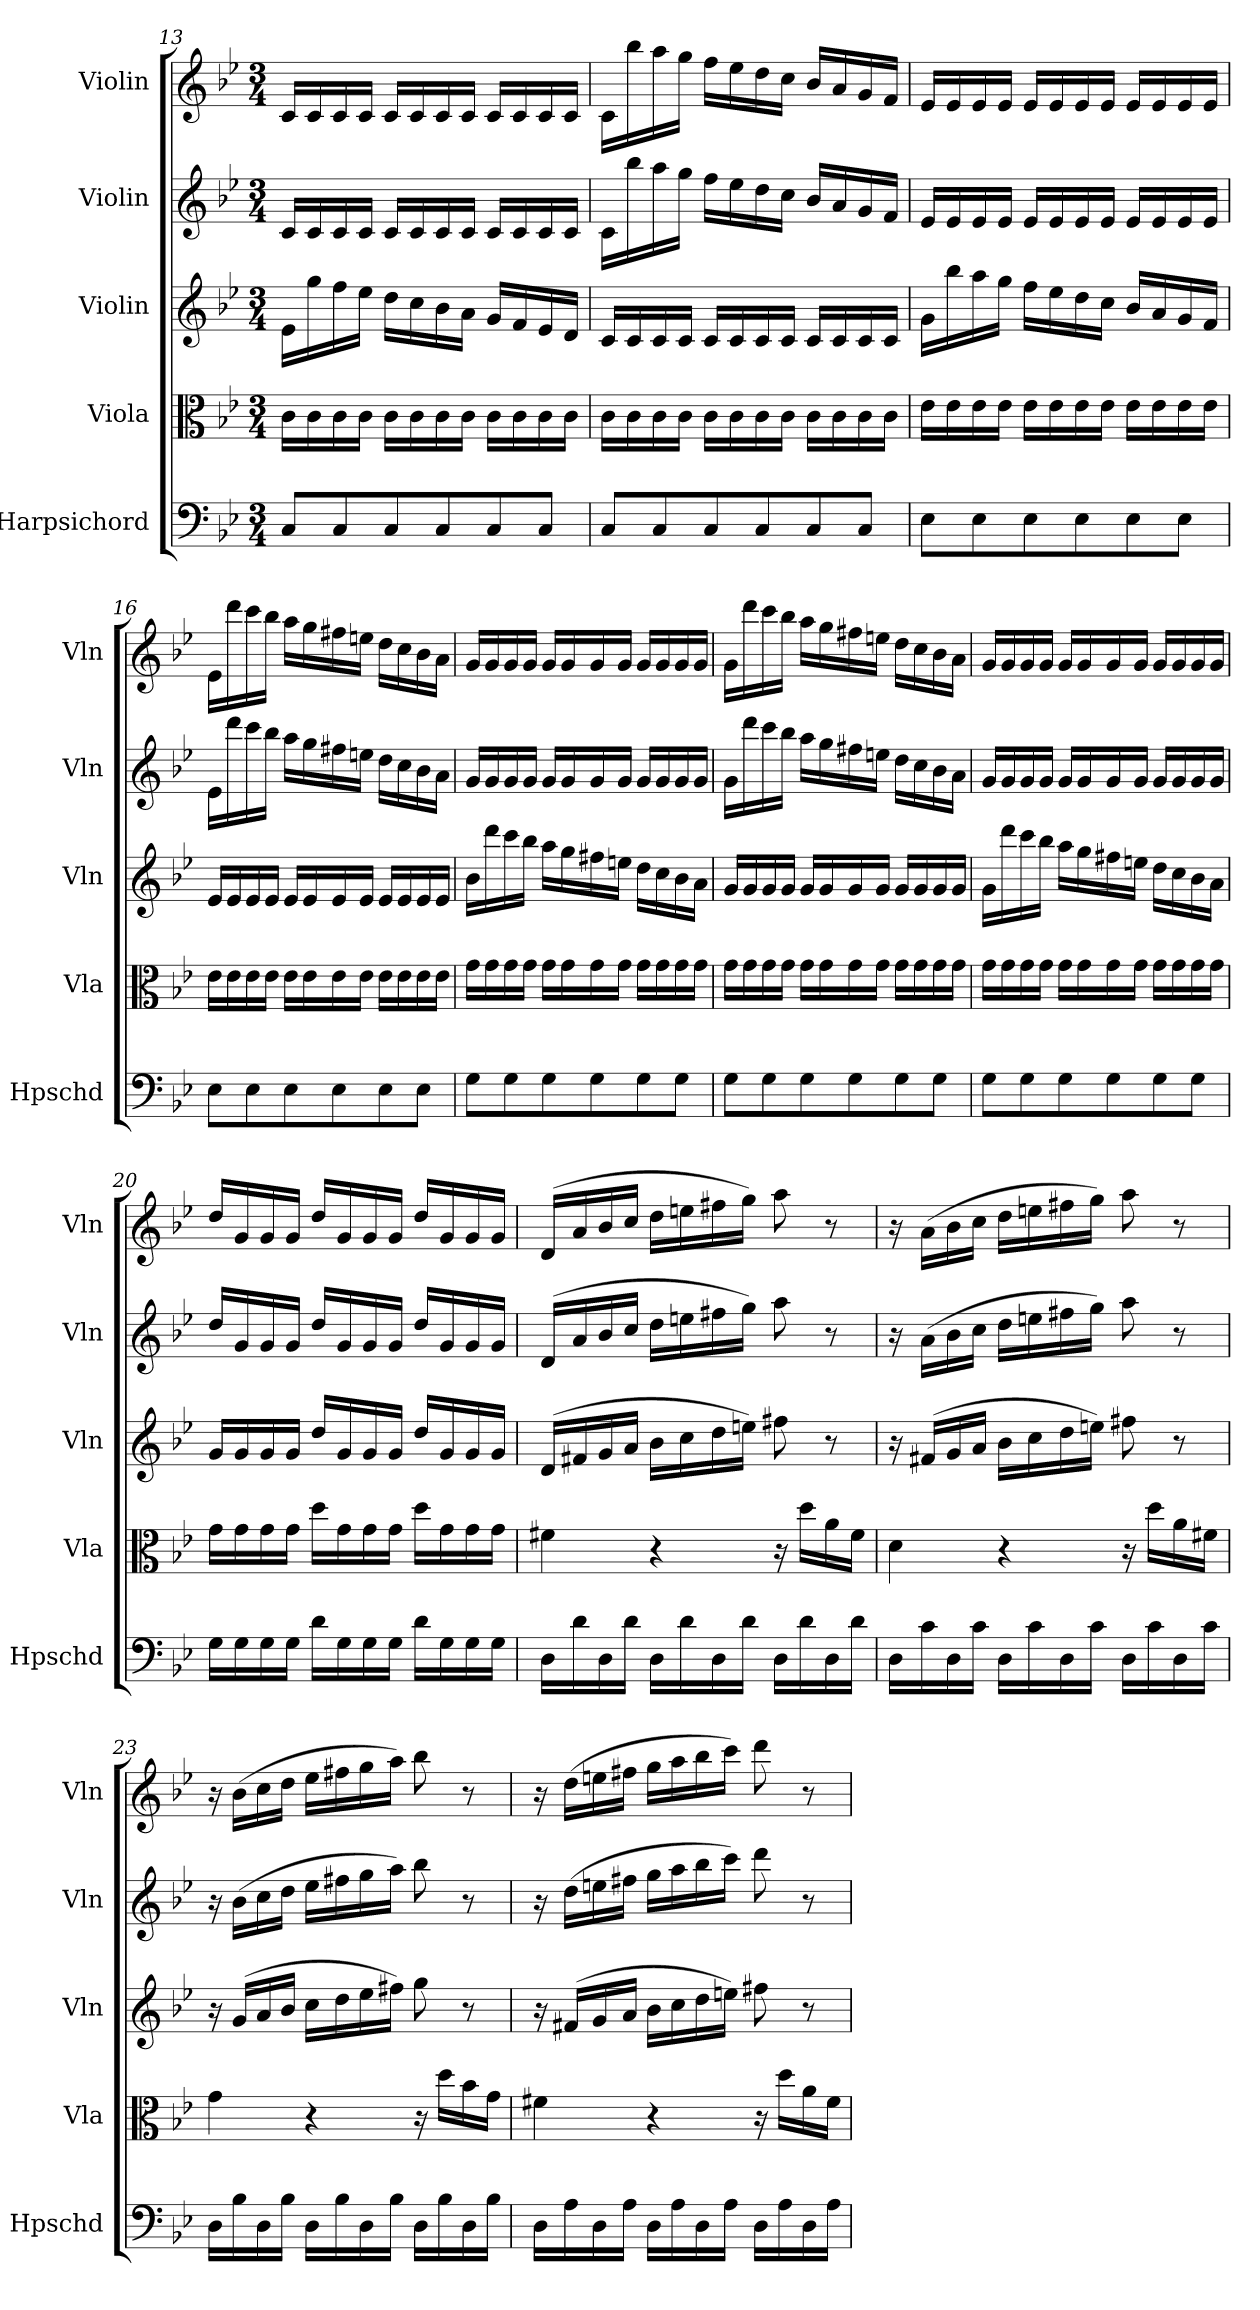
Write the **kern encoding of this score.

**kern	**kern	**kern	**kern	**kern
*part5	*part4	*part3	*part2	*part1
*staff5	*staff4	*staff3	*staff2	*staff1
*I"Harpsichord	*I"Viola	*I"Violin	*I"Violin	*I"Violin
*I'Hpschd	*I'Vla	*I'Vln	*I'Vln	*I'Vln
*clefF4	*clefC3	*clefG2	*clefG2	*clefG2
*k[b-e-]	*k[b-e-]	*k[b-e-]	*k[b-e-]	*k[b-e-]
*g:	*g:	*g:	*g:	*g:
*M3/4	*M3/4	*M3/4	*M3/4	*M3/4
=13	=13	=13	=13	=13
8C/L	16c\LL	16e-\LL	16c/LL	16c/LL
.	16c\	16gg\	16c/	16c/
8C/	16c\	16ff\	16c/	16c/
.	16c\JJ	16ee-\JJ	16c/JJ	16c/JJ
8C/	16c\LL	16dd\LL	16c/LL	16c/LL
.	16c\	16cc\	16c/	16c/
8C/	16c\	16b-\	16c/	16c/
.	16c\JJ	16a\JJ	16c/JJ	16c/JJ
8C/	16c\LL	16g/LL	16c/LL	16c/LL
.	16c\	16f/	16c/	16c/
8C/J	16c\	16e-/	16c/	16c/
.	16c\JJ	16d/JJ	16c/JJ	16c/JJ
=14	=14	=14	=14	=14
8C/L	16c\LL	16c/LL	16c/LL	16c/LL
.	16c\	16c/	16bb-\	16bb-\
8C/	16c\	16c/	16aa\	16aa\
.	16c\JJ	16c/JJ	16gg\JJ	16gg\JJ
8C/	16c\LL	16c/LL	16ff\LL	16ff\LL
.	16c\	16c/	16ee-\	16ee-\
8C/	16c\	16c/	16dd\	16dd\
.	16c\JJ	16c/JJ	16cc\JJ	16cc\JJ
8C/	16c\LL	16c/LL	16b-/LL	16b-/LL
.	16c\	16c/	16a/	16a/
8C/J	16c\	16c/	16g/	16g/
.	16c\JJ	16c/JJ	16f/JJ	16f/JJ
=15	=15	=15	=15	=15
8E-\L	16e-\LL	16g\LL	16e-/LL	16e-/LL
.	16e-\	16bb-\	16e-/	16e-/
8E-\	16e-\	16aa\	16e-/	16e-/
.	16e-\JJ	16gg\JJ	16e-/JJ	16e-/JJ
8E-\	16e-\LL	16ff\LL	16e-/LL	16e-/LL
.	16e-\	16ee-\	16e-/	16e-/
8E-\	16e-\	16dd\	16e-/	16e-/
.	16e-\JJ	16cc\JJ	16e-/JJ	16e-/JJ
8E-\	16e-\LL	16b-/LL	16e-/LL	16e-/LL
.	16e-\	16a/	16e-/	16e-/
8E-\J	16e-\	16g/	16e-/	16e-/
.	16e-\JJ	16f/JJ	16e-/JJ	16e-/JJ
=16	=16	=16	=16	=16
8E-\L	16e-\LL	16e-/LL	16e-/LL	16e-/LL
.	16e-\	16e-/	16ddd\	16ddd\
8E-\	16e-\	16e-/	16ccc\	16ccc\
.	16e-\JJ	16e-/JJ	16bb-\JJ	16bb-\JJ
8E-\	16e-\LL	16e-/LL	16aa\LL	16aa\LL
.	16e-\	16e-/	16gg\	16gg\
8E-\	16e-\	16e-/	16ff#X\	16ff#X\
.	16e-\JJ	16e-/JJ	16een\JJ	16een\JJ
8E-\	16e-\LL	16e-/LL	16dd\LL	16dd\LL
.	16e-\	16e-/	16cc\	16cc\
8E-\J	16e-\	16e-/	16b-\	16b-\
.	16e-\JJ	16e-/JJ	16a\JJ	16a\JJ
=17	=17	=17	=17	=17
8G\L	16g\LL	16b-\LL	16g/LL	16g/LL
.	16g\	16ddd\	16g/	16g/
8G\	16g\	16ccc\	16g/	16g/
.	16g\JJ	16bb-\JJ	16g/JJ	16g/JJ
8G\	16g\LL	16aa\LL	16g/LL	16g/LL
.	16g\	16gg\	16g/	16g/
8G\	16g\	16ff#X\	16g/	16g/
.	16g\JJ	16een\JJ	16g/JJ	16g/JJ
8G\	16g\LL	16dd\LL	16g/LL	16g/LL
.	16g\	16cc\	16g/	16g/
8G\J	16g\	16b-\	16g/	16g/
.	16g\JJ	16a\JJ	16g/JJ	16g/JJ
=18	=18	=18	=18	=18
8G\L	16g\LL	16g/LL	16g\LL	16g/LL
.	16g\	16g/	16ddd\	16ddd\
8G\	16g\	16g/	16ccc\	16ccc\
.	16g\JJ	16g/JJ	16bb-\JJ	16bb-\JJ
8G\	16g\LL	16g/LL	16aa\LL	16aa\LL
.	16g\	16g/	16gg\	16gg\
8G\	16g\	16g/	16ff#X\	16ff#X\
.	16g\JJ	16g/JJ	16een\JJ	16een\JJ
8G\	16g\LL	16g/LL	16dd\LL	16dd\LL
.	16g\	16g/	16cc\	16cc\
8G\J	16g\	16g/	16b-\	16b-\
.	16g\JJ	16g/JJ	16a\JJ	16a\JJ
=19	=19	=19	=19	=19
8G\L	16g\LL	16g\LL	16g/LL	16g/LL
.	16g\	16ddd\	16g/	16g/
8G\	16g\	16ccc\	16g/	16g/
.	16g\JJ	16bb-\JJ	16g/JJ	16g/JJ
8G\	16g\LL	16aa\LL	16g/LL	16g/LL
.	16g\	16gg\	16g/	16g/
8G\	16g\	16ff#X\	16g/	16g/
.	16g\JJ	16een\JJ	16g/JJ	16g/JJ
8G\	16g\LL	16dd\LL	16g/LL	16g/LL
.	16g\	16cc\	16g/	16g/
8G\J	16g\	16b-\	16g/	16g/
.	16g\JJ	16a\JJ	16g/JJ	16g/JJ
=20	=20	=20	=20	=20
16G\LL	16g\LL	16g/LL	16dd/LL	16dd/LL
16G\	16g\	16g/	16g/	16g/
16G\	16g\	16g/	16g/	16g/
16G\JJ	16g\JJ	16g/JJ	16g/JJ	16g/JJ
16d\LL	16dd\LL	16dd/LL	16dd/LL	16dd/LL
16G\	16g\	16g/	16g/	16g/
16G\	16g\	16g/	16g/	16g/
16G\JJ	16g\JJ	16g/JJ	16g/JJ	16g/JJ
16d\LL	16dd\LL	16dd/LL	16dd/LL	16dd/LL
16G\	16g\	16g/	16g/	16g/
16G\	16g\	16g/	16g/	16g/
16G\JJ	16g\JJ	16g/JJ	16g/JJ	16g/JJ
=21	=21	=21	=21	=21
16D\LL	4f#X\	(16d/LL	(16d/LL	(16d/LL
16d\	.	16f#X/	16a/	16a/
16D\	.	16g/	16b-/	16b-/
16d\JJ	.	16a/JJ	16cc/JJ	16cc/JJ
16D\LL	4r	16b-\LL	16dd\LL	16dd\LL
16d\	.	16cc\	16een\	16een\
16D\	.	16dd\	16ff#X\	16ff#X\
16d\JJ	.	16een\JJ)	16gg\JJ)	16gg\JJ)
16D\LL	16r	8ff#X\	8aa\	8aa\
16d\	16dd\LL	.	.	.
16D\	16a\	8r	8r	8r
16d\JJ	16f#\JJ	.	.	.
=22	=22	=22	=22	=22
16D\LL	4d\	16r	16r	16r
16c\	.	(16f#X/LL	(16a\LL	(16a\LL
16D\	.	16g/	16b-\	16b-\
16c\JJ	.	16a/JJ	16cc\JJ	16cc\JJ
16D\LL	4r	16b-\LL	16dd\LL	16dd\LL
16c\	.	16cc\	16een\	16een\
16D\	.	16dd\	16ff#X\	16ff#X\
16c\JJ	.	16een\JJ)	16gg\JJ)	16gg\JJ)
16D\LL	16r	8ff#X\	8aa\	8aa\
16c\	16dd\LL	.	.	.
16D\	16a\	8r	8r	8r
16c\JJ	16f#X\JJ	.	.	.
=23	=23	=23	=23	=23
16D\LL	4g\	16r	16r	16r
16B-\	.	(16g/LL	(16b-\LL	(16b-\LL
16D\	.	16a/	16cc\	16cc\
16B-\JJ	.	16b-/JJ	16dd\JJ	16dd\JJ
16D\LL	4r	16cc\LL	16ee-\LL	16ee-\LL
16B-\	.	16dd\	16ff#X\	16ff#X\
16D\	.	16ee-\	16gg\	16gg\
16B-\JJ	.	16ff#X\JJ)	16aa\JJ)	16aa\JJ)
16D\LL	16r	8gg\	8bb-\	8bb-\
16B-\	16dd\LL	.	.	.
16D\	16b-\	8r	8r	8r
16B-\JJ	16g\JJ	.	.	.
=24	=24	=24	=24	=24
16D\LL	4f#X\	16r	16r	16r
16A\	.	(16f#X/LL	(16dd\LL	(16dd\LL
16D\	.	16g/	16een\	16een\
16A\JJ	.	16a/JJ	16ff#X\JJ	16ff#X\JJ
16D\LL	4r	16b-\LL	16gg\LL	16gg\LL
16A\	.	16cc\	16aa\	16aa\
16D\	.	16dd\	16bb-\	16bb-\
16A\JJ	.	16een\JJ)	16ccc\JJ)	16ccc\JJ)
16D\LL	16r	8ff#X\	8ddd\	8ddd\
16A\	16dd\LL	.	.	.
16D\	16a\	8r	8r	8r
16A\JJ	16f#\JJ	.	.	.
=	=	=	=	=
*-	*-	*-	*-	*-
